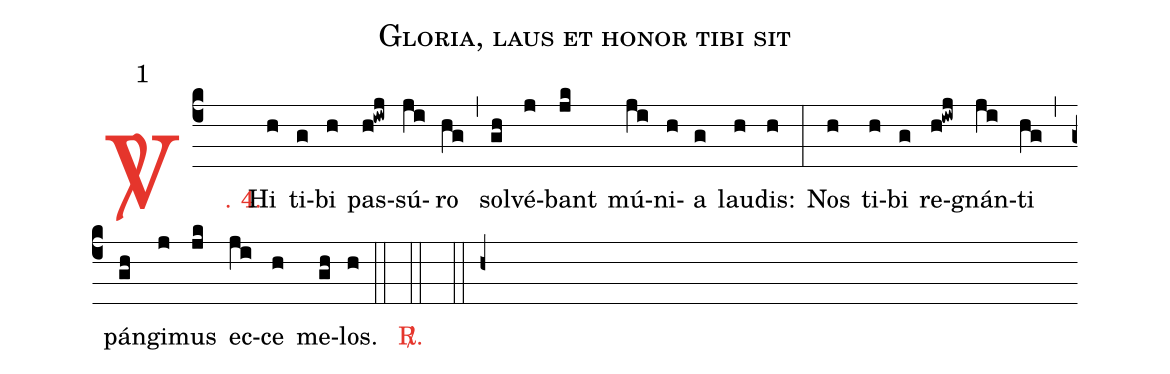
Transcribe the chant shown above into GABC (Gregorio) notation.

name: Gloria, laus et honor tibi sit;
mode: 1;
%%
(c4)

<c><sp>V/</sp>. 4.</c>() Hi(h) ti(g)bi(h) pas(h!iwj)sú(ji)ro(hg) (,) sol(gh)vé(j)bant(jk) mú(ji)ni(h)a(g) lau(h)dis:(h) (:) Nos(h) ti(h)bi(g) re(h!iwj)gnán(ji)ti(hg) (,) pán(gh)gi(j)mus(jk) ec(ji)ce(h) me(gh)los.(h)

(::)

<c><sp>R/</sp>.</c>(::)

(::)

(h+)
